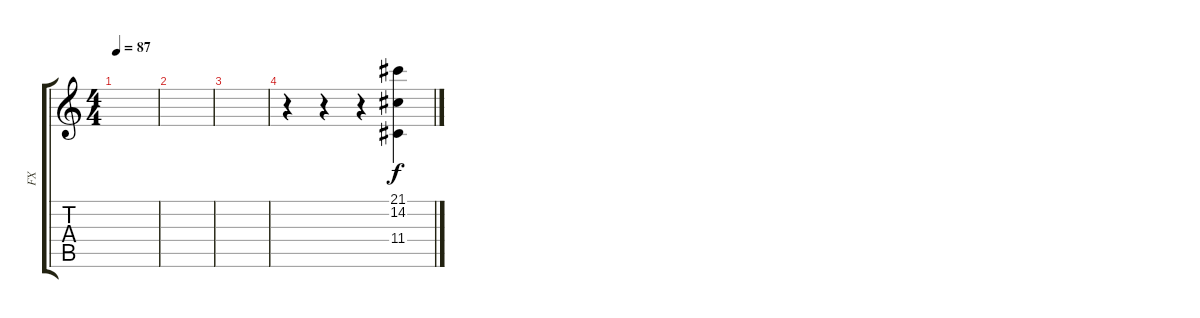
\track ("FX" "FX") {instrument reversecymbal}
\staff {score tabs}
\tuning (E4 B3 G3 D3 A2 E2) {hide}
\ts (4 4)
\tempo 87
\clef g2
\ks c
|
|
|
r.4 r.4 r.4 (21.1 14.2 11.4).4
